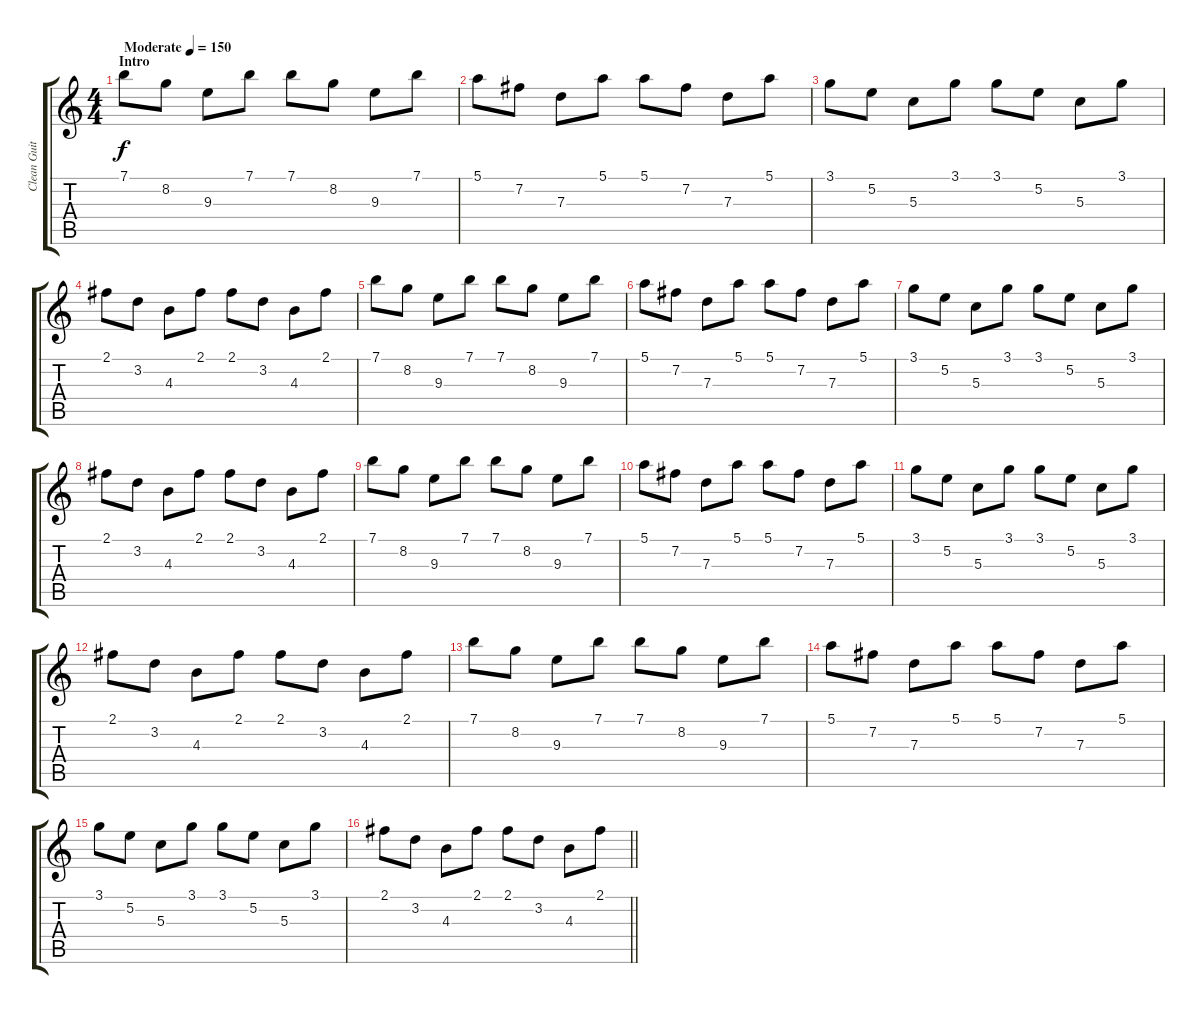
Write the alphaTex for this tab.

\track ("Clean Guitar/Keyboard" "Clean Guit") {instrument electricguitarjazz}
\staff {score tabs}
\tuning (E4 B3 G3 D3 A2 E2) {hide}
\ts (4 4)
\section ("" "Intro")
\tempo (150 "Moderate")
\clef g2
\ks c
7.1.8{dy f instrument electricguitarjazz} 8.2.8 9.3.8 7.1.8 7.1.8 8.2.8 9.3.8 7.1.8 |
5.1.8 7.2.8 7.3.8 5.1.8 5.1.8 7.2.8 7.3.8 5.1.8 |
3.1.8 5.2.8 5.3.8 3.1.8 3.1.8 5.2.8 5.3.8 3.1.8 |
2.1.8 3.2.8 4.3.8 2.1.8 2.1.8 3.2.8 4.3.8 2.1.8 |
7.1.8 8.2.8 9.3.8 7.1.8 7.1.8 8.2.8 9.3.8 7.1.8 |
5.1.8 7.2.8 7.3.8 5.1.8 5.1.8 7.2.8 7.3.8 5.1.8 |
3.1.8 5.2.8 5.3.8 3.1.8 3.1.8 5.2.8 5.3.8 3.1.8 |
2.1.8 3.2.8 4.3.8 2.1.8 2.1.8 3.2.8 4.3.8 2.1.8 |
7.1.8 8.2.8 9.3.8 7.1.8 7.1.8 8.2.8 9.3.8 7.1.8 |
5.1.8 7.2.8 7.3.8 5.1.8 5.1.8 7.2.8 7.3.8 5.1.8 |
3.1.8 5.2.8 5.3.8 3.1.8 3.1.8 5.2.8 5.3.8 3.1.8 |
2.1.8 3.2.8 4.3.8 2.1.8 2.1.8 3.2.8 4.3.8 2.1.8 |
7.1.8 8.2.8 9.3.8 7.1.8 7.1.8 8.2.8 9.3.8 7.1.8 |
5.1.8 7.2.8 7.3.8 5.1.8 5.1.8 7.2.8 7.3.8 5.1.8 |
3.1.8 5.2.8 5.3.8 3.1.8 3.1.8 5.2.8 5.3.8 3.1.8 |
\barLineRight lightlight
2.1.8 3.2.8 4.3.8 2.1.8 2.1.8 3.2.8 4.3.8 2.1.8
